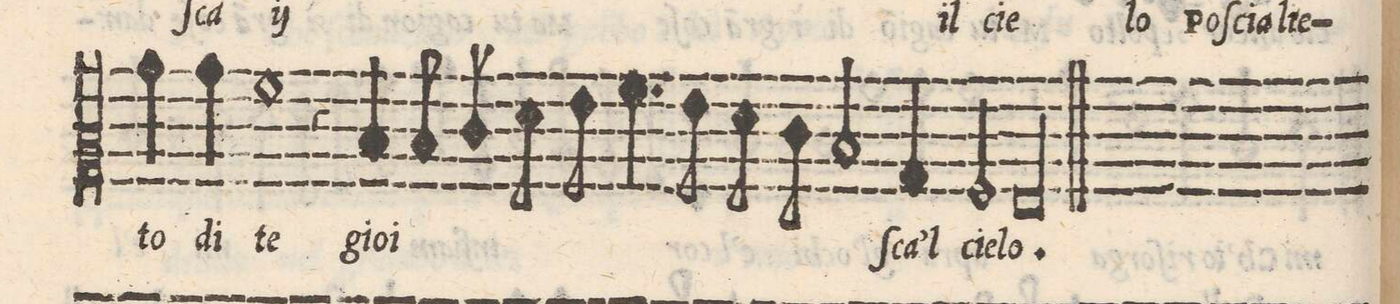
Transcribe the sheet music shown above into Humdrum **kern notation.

**kern	**text
*I"TENORE	*
*clefC2	*
*k[]	*
*met(C|)	*
*M2/1	*
4b\	-to
4b\	di
=33-	=33-
1a	te
4r	.
4d/	gioi-
8d/	.
8e/	.
8f\	.
8g\	.
=34-	=34-
4.a\	.
8g\	.
8f\	.
8e\	.
2d/	.
4B/	-ſca`l
2A/	cie-
=35-	=35-
00G	-lo.
==	==
*-	*-
